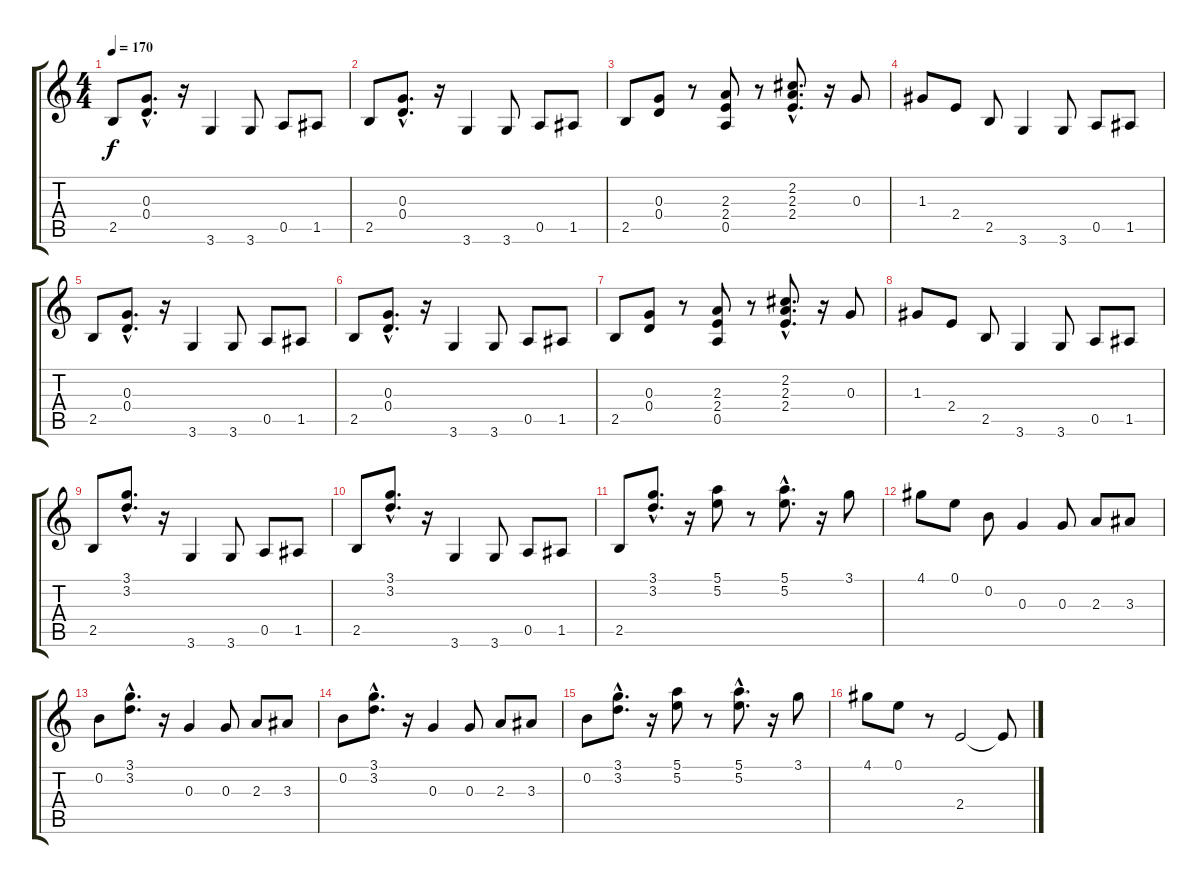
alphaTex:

\track "" {instrument distortionguitar}
\staff {score tabs}
\tuning (E4 B3 G3 D3 A2 E2) {hide}
\ts (4 4)
\tempo 170
\clef g2
\ks c
2.5.8{dy f} (0.3{hac} 0.4{hac}).8{d} r.16 3.6.4 3.6.8 0.5.8 1.5.8 |
2.5.8 (0.3{hac} 0.4{hac}).8{d} r.16 3.6.4 3.6.8 0.5.8 1.5.8 |
2.5.8 (0.3 0.4).8 r.8 (2.3 2.4 0.5).8 r.8 (2.2{hac} 2.3{hac} 2.4{hac}).8{d} r.16 0.3.8 |
1.3.8 2.4.8 2.5.8 3.6.4 3.6.8 0.5.8 1.5.8 |
2.5.8 (0.3{hac} 0.4{hac}).8{d} r.16 3.6.4 3.6.8 0.5.8 1.5.8 |
2.5.8 (0.3{hac} 0.4{hac}).8{d} r.16 3.6.4 3.6.8 0.5.8 1.5.8 |
2.5.8 (0.3 0.4).8 r.8 (2.3 2.4 0.5).8 r.8 (2.2{hac} 2.3{hac} 2.4{hac}).8{d} r.16 0.3.8 |
1.3.8 2.4.8 2.5.8 3.6.4 3.6.8 0.5.8 1.5.8 |
2.5.8 (3.1{hac} 3.2{hac}).8{d} r.16 3.6.4 3.6.8 0.5.8 1.5.8 |
2.5.8 (3.1{hac} 3.2{hac}).8{d} r.16 3.6.4 3.6.8 0.5.8 1.5.8 |
2.5.8 (3.1{hac} 3.2{hac}).8{d} r.16 (5.1 5.2).8 r.8 (5.1{hac} 5.2{hac}).8{d} r.16 3.1.8 |
4.1.8 0.1.8 0.2.8 0.3.4 0.3.8 2.3.8 3.3.8 |
0.2.8 (3.1{hac} 3.2{hac}).8{d} r.16 0.3.4 0.3.8 2.3.8 3.3.8 |
0.2.8 (3.1{hac} 3.2{hac}).8{d} r.16 0.3.4 0.3.8 2.3.8 3.3.8 |
0.2.8 (3.1{hac} 3.2{hac}).8{d} r.16 (5.1 5.2).8 r.8 (5.1{hac} 5.2{hac}).8{d} r.16 3.1.8 |
4.1.8 0.1.8 r.8 2.4.2 2.4{t}.8
